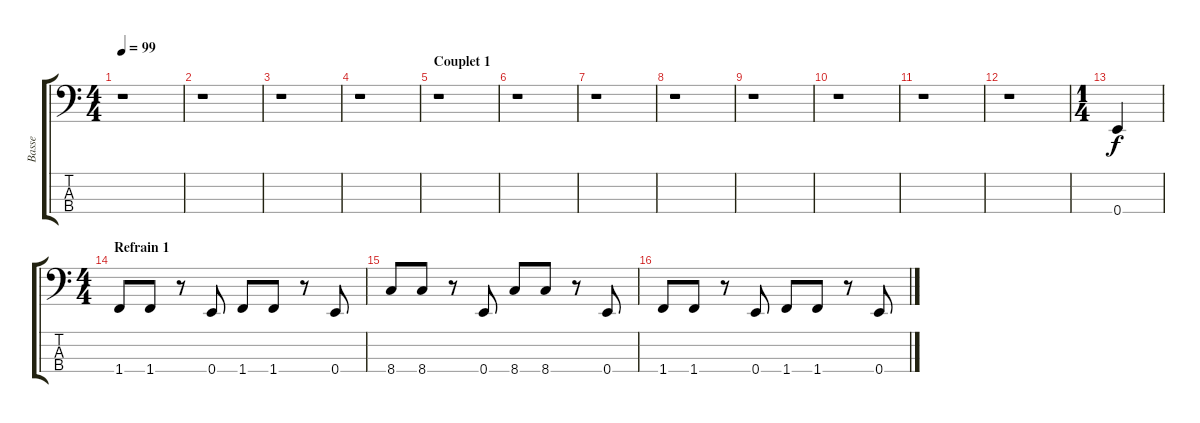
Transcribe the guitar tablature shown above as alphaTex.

\track ("Basse" "Basse") {instrument electricbassfinger}
\staff {score tabs}
\tuning (G2 D2 A1 E1) {hide}
\ts (4 4)
\tempo 99
\clef f4
\ks c
r.1{dy f instrument electricbassfinger} |
r.1 |
r.1 |
r.1 |
\section ("" "Couplet 1")
r.1 |
r.1 |
r.1 |
r.1 |
r.1 |
r.1 |
r.1 |
r.1 |
\ts (1 4)
0.4.4 |
\ts (4 4)
\section ("" "Refrain 1")
1.4.8 1.4.8 r.8 0.4.8 1.4.8 1.4.8 r.8 0.4.8 |
8.4.8 8.4.8 r.8 0.4.8 8.4.8 8.4.8 r.8 0.4.8 |
1.4.8 1.4.8 r.8 0.4.8 1.4.8 1.4.8 r.8 0.4.8
